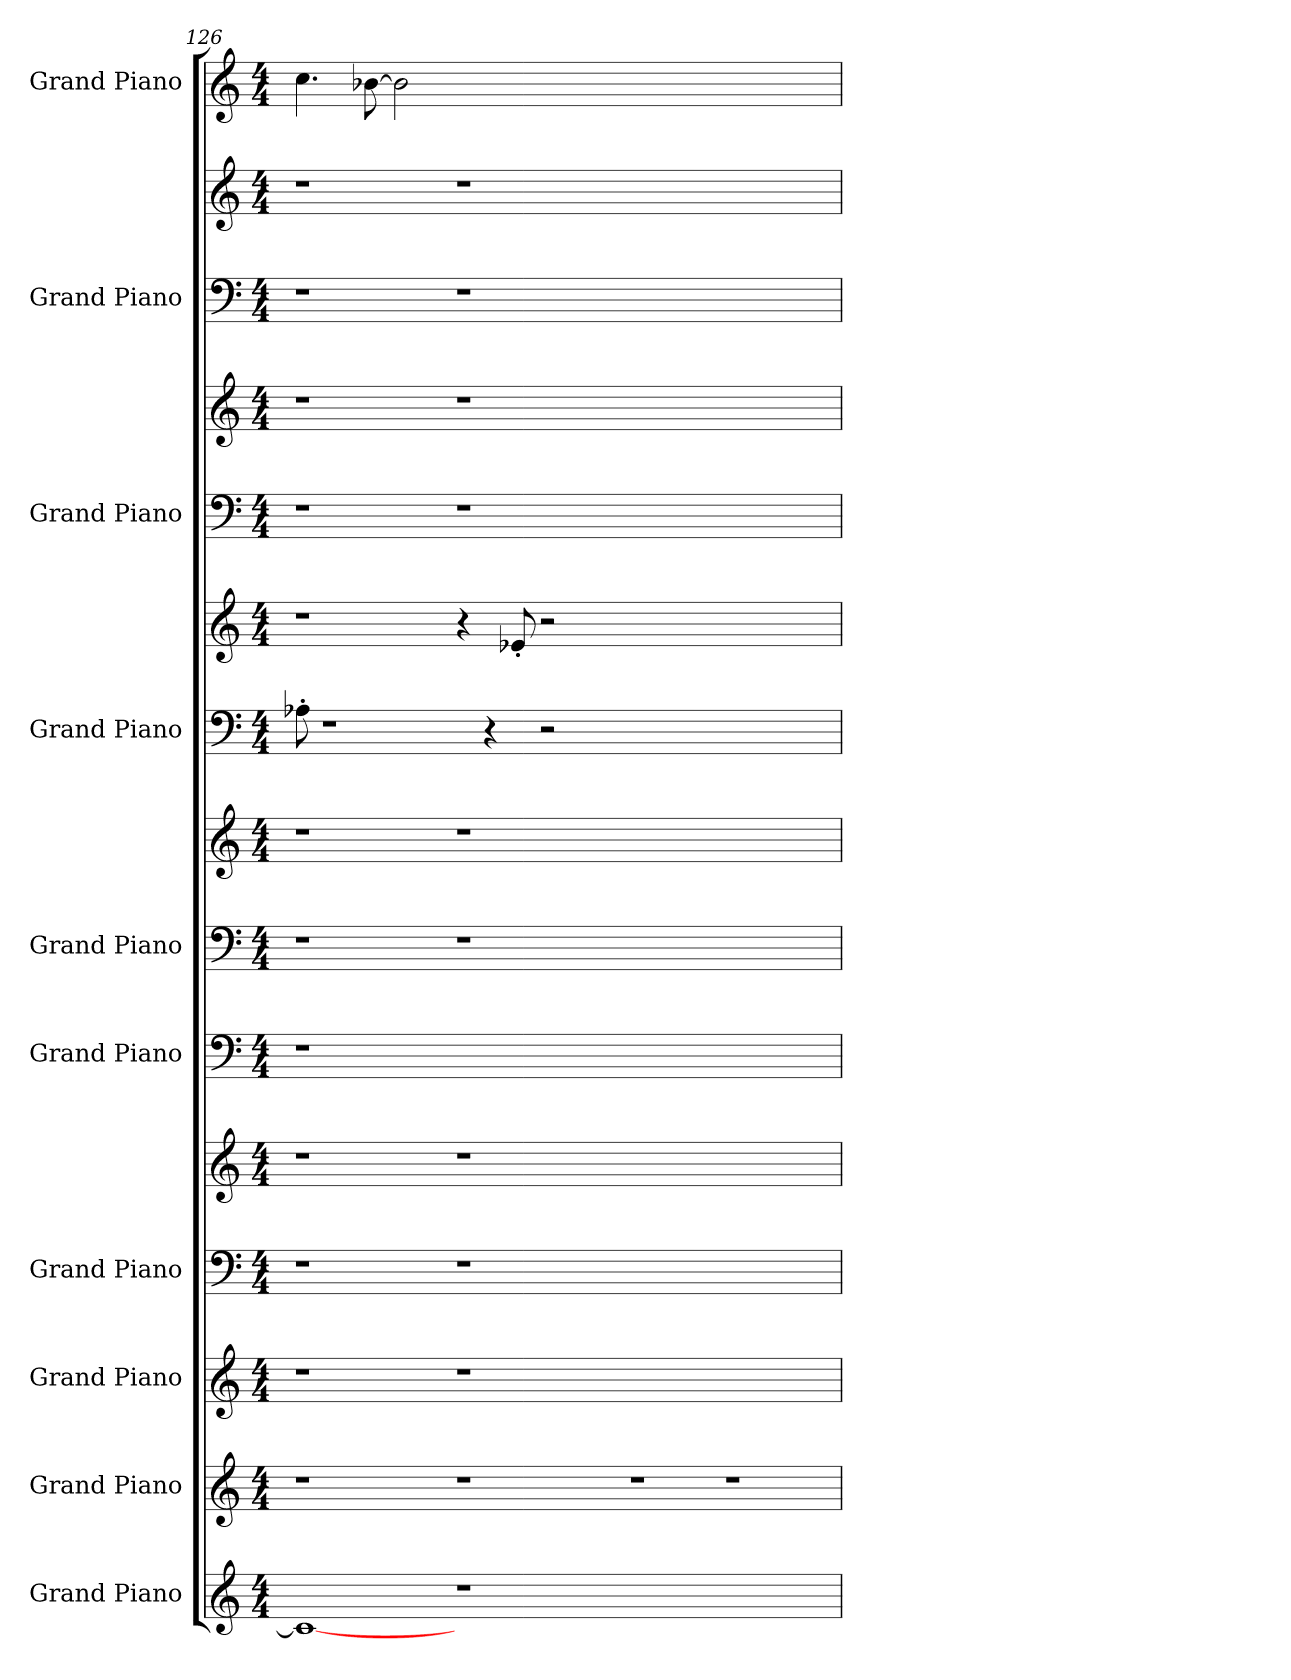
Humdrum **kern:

**kern	**kern	**kern	**kern	**kern	**kern	**kern	**kern	**kern	**kern	**kern	**kern	**kern	**kern	**kern
*part10	*part9	*part8	*part7	*part7	*part6	*part5	*part5	*part4	*part4	*part3	*part3	*part2	*part2	*part1
*staff15	*staff14	*staff13	*staff12	*staff11	*staff10	*staff9	*staff8	*staff7	*staff6	*staff5	*staff4	*staff3	*staff2	*staff1
*I"Grand Piano	*I"Grand Piano	*I"Grand Piano	*I"Grand Piano	*	*I"Grand Piano	*I"Grand Piano	*	*I"Grand Piano	*	*I"Grand Piano	*	*I"Grand Piano	*	*I"Grand Piano
*clefG2	*clefG2	*clefG2	*clefF4	*clefG2	*clefF4	*clefF4	*clefG2	*clefF4	*clefG2	*clefF4	*clefG2	*clefF4	*clefG2	*clefG2
*k[]	*k[]	*k[]	*k[]	*k[]	*k[]	*k[]	*k[]	*k[]	*k[]	*k[]	*k[]	*k[]	*k[]	*k[]
*C:	*C:	*C:	*C:	*C:	*C:	*C:	*C:	*C:	*C:	*C:	*C:	*C:	*C:	*C:
*M4/4	*M4/4	*M4/4	*M4/4	*M4/4	*M4/4	*M4/4	*M4/4	*M4/4	*M4/4	*M4/4	*M4/4	*M4/4	*M4/4	*M4/4
=126	=126	=126	=126	=126	=126	=126	=126	=126	=126	=126	=126	=126	=126	=126
1c_	1r	1r	1r	1r	1r	1r	1r	8A-X'	1r	1r	1r	1r	1r	4.cc
.	.	.	.	.	.	.	.	1r	.	.	.	.	.	.
.	.	.	.	.	.	.	.	.	.	.	.	.	.	[8b-X
.	.	.	.	.	.	.	.	.	.	.	.	.	.	2b-]
1r	1r	1r	1r	1r	0.ryy	1r	1r	.	4r	1r	1r	1r	1r	0.ryy
.	.	.	.	.	.	.	.	4r	.	.	.	.	.	.
.	.	.	.	.	.	.	.	.	8e-X'	.	.	.	.	.
.	.	.	.	.	.	.	.	2r	2r	.	.	.	.	.
.	.	.	.	.	.	.	.	0ryy	0ryy	.	.	.	.	.
0ryy	1r	0ryy	0ryy	0ryy	.	0ryy	0ryy	.	.	0ryy	0ryy	0ryy	0ryy	.
.	1r	.	.	.	.	.	.	.	.	.	.	.	.	.
.	.	.	.	.	.	.	.	8ryy	8ryy	.	.	.	.	.
=	=	=	=	=	=	=	=	=	=	=	=	=	=	=
*-	*-	*-	*-	*-	*-	*-	*-	*-	*-	*-	*-	*-	*-	*-
